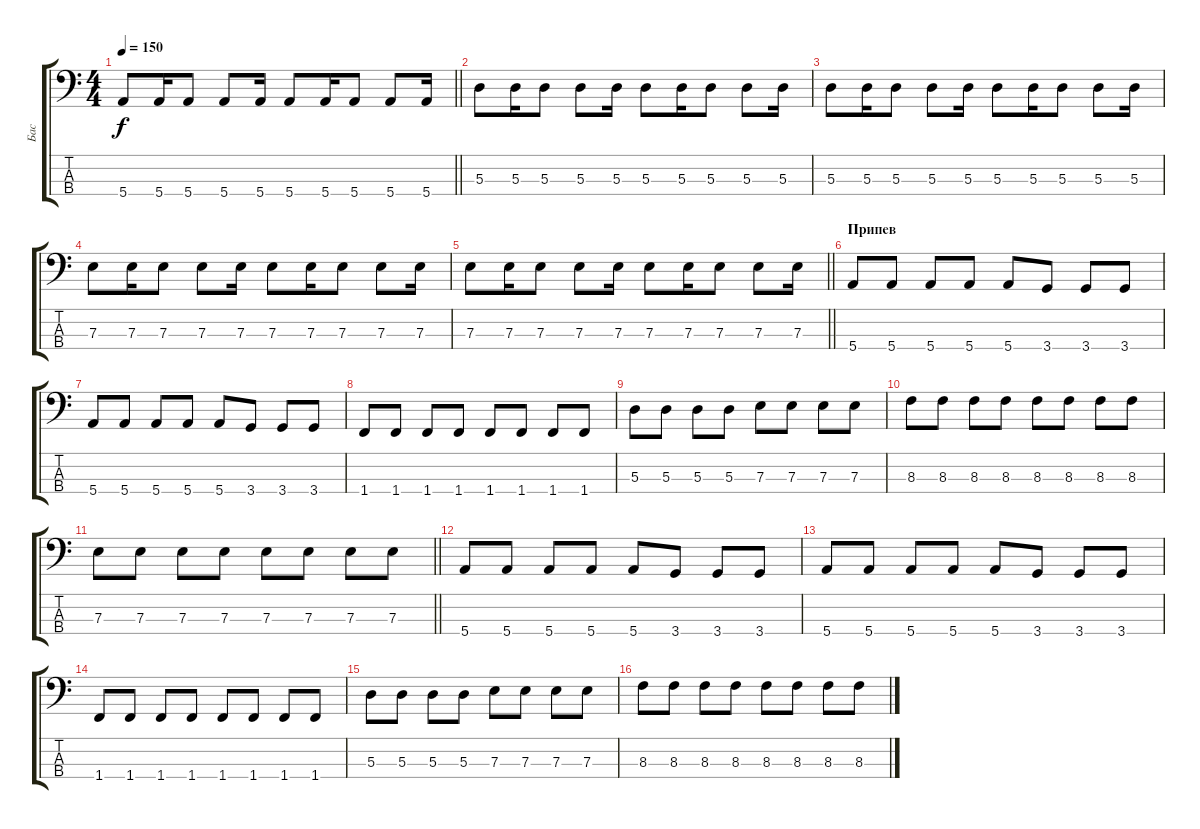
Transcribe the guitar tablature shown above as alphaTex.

\track ("Бас" "Бас") {instrument electricbassfinger}
\staff {score tabs}
\tuning (G2 D2 A1 E1) {hide}
\ts (4 4)
\tempo 150
\clef f4
\barLineRight lightlight
\ks c
5.4.8{dy f} 5.4.16 5.4.8 5.4.8 5.4.16 5.4.8 5.4.16 5.4.8 5.4.8 5.4.16 |
5.3.8 5.3.16 5.3.8 5.3.8 5.3.16 5.3.8 5.3.16 5.3.8 5.3.8 5.3.16 |
5.3.8 5.3.16 5.3.8 5.3.8 5.3.16 5.3.8 5.3.16 5.3.8 5.3.8 5.3.16 |
7.3.8 7.3.16 7.3.8 7.3.8 7.3.16 7.3.8 7.3.16 7.3.8 7.3.8 7.3.16 |
\barLineRight lightlight
7.3.8 7.3.16 7.3.8 7.3.8 7.3.16 7.3.8 7.3.16 7.3.8 7.3.8 7.3.16 |
\section ("" "Припев")
5.4.8 5.4.8 5.4.8 5.4.8 5.4.8 3.4.8 3.4.8 3.4.8 |
5.4.8 5.4.8 5.4.8 5.4.8 5.4.8 3.4.8 3.4.8 3.4.8 |
1.4.8 1.4.8 1.4.8 1.4.8 1.4.8 1.4.8 1.4.8 1.4.8 |
5.3.8 5.3.8 5.3.8 5.3.8 7.3.8 7.3.8 7.3.8 7.3.8 |
8.3.8 8.3.8 8.3.8 8.3.8 8.3.8 8.3.8 8.3.8 8.3.8 |
\barLineRight lightlight
7.3.8 7.3.8 7.3.8 7.3.8 7.3.8 7.3.8 7.3.8 7.3.8 |
\section ("" " ")
5.4.8 5.4.8 5.4.8 5.4.8 5.4.8 3.4.8 3.4.8 3.4.8 |
5.4.8 5.4.8 5.4.8 5.4.8 5.4.8 3.4.8 3.4.8 3.4.8 |
1.4.8 1.4.8 1.4.8 1.4.8 1.4.8 1.4.8 1.4.8 1.4.8 |
5.3.8 5.3.8 5.3.8 5.3.8 7.3.8 7.3.8 7.3.8 7.3.8 |
8.3.8 8.3.8 8.3.8 8.3.8 8.3.8 8.3.8 8.3.8 8.3.8
